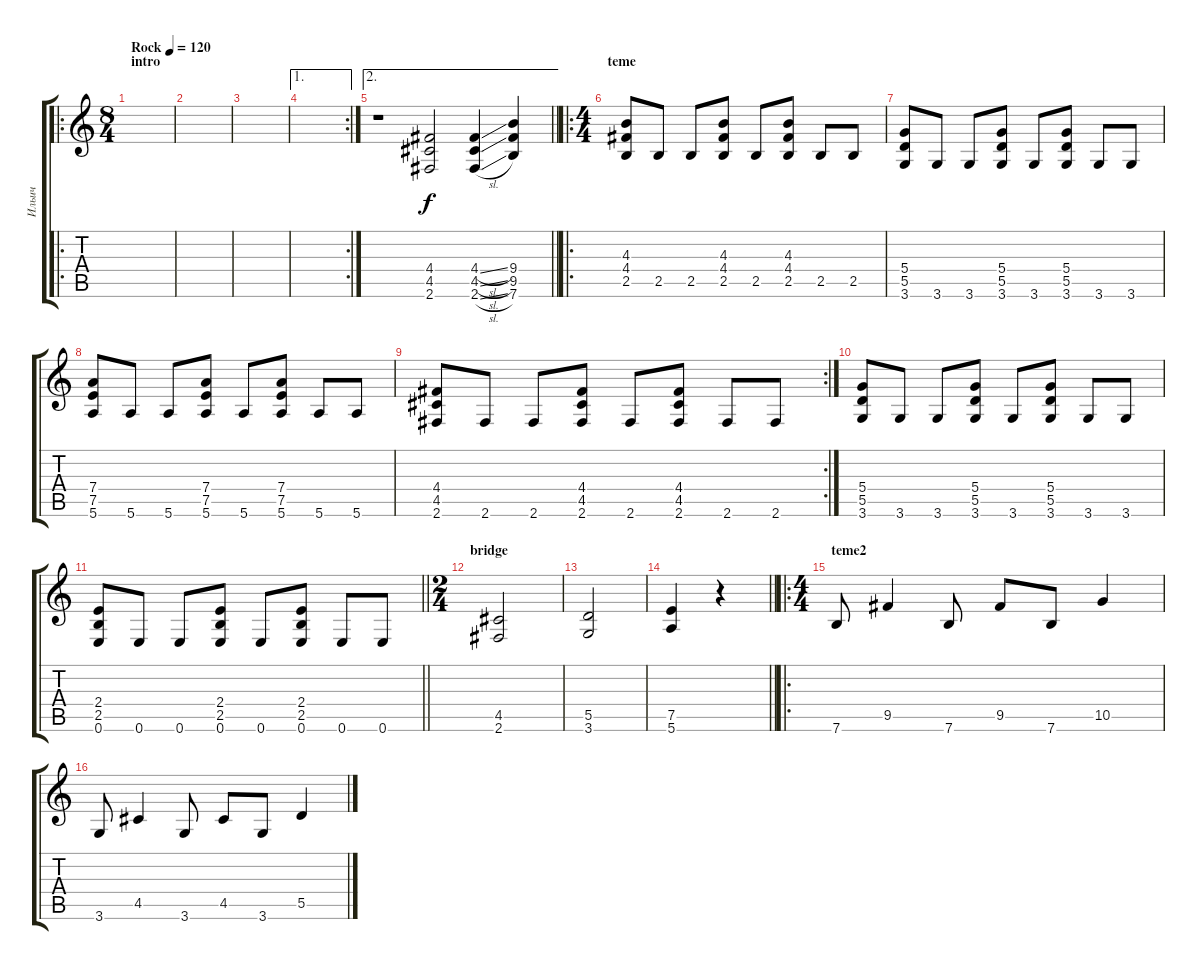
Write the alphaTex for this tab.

\track ("Ильич" "Ильич") {instrument acousticguitarsteel}
\staff {score tabs}
\tuning (E4 B3 G3 D3 A2 E2) {hide}
\ro
\ts (8 4)
\section ("" "intro")
\tempo (120 "Rock")
\clef g2
\ks c
|
|
|
\ae 1
\rc 2
|
\ae 2
\barLineRight lightlight
r.1 (4.4 4.5 2.6).2 (4.4{sl} 4.5{sl} 2.6{sl}).4 (9.4 9.5 7.6).4 |
\ro
\ts (4 4)
\section ("" "teme")
(4.3 4.4 2.5).8 2.5.8 2.5.8 (4.3 4.4 2.5).8 2.5.8 (4.3 4.4 2.5).8 2.5.8 2.5.8 |
(5.4 5.5 3.6).8 3.6.8 3.6.8 (5.4 5.5 3.6).8 3.6.8 (5.4 5.5 3.6).8 3.6.8 3.6.8 |
(7.4 7.5 5.6).8 5.6.8 5.6.8 (7.4 7.5 5.6).8 5.6.8 (7.4 7.5 5.6).8 5.6.8 5.6.8 |
\rc 2
(4.4 4.5 2.6).8 2.6.8 2.6.8 (4.4 4.5 2.6).8 2.6.8 (4.4 4.5 2.6).8 2.6.8 2.6.8 |
(5.4 5.5 3.6).8 3.6.8 3.6.8 (5.4 5.5 3.6).8 3.6.8 (5.4 5.5 3.6).8 3.6.8 3.6.8 |
\barLineRight lightlight
(2.4 2.5 0.6).8 0.6.8 0.6.8 (2.4 2.5 0.6).8 0.6.8 (2.4 2.5 0.6).8 0.6.8 0.6.8 |
\ts (2 4)
\section ("" "bridge")
(4.5 2.6).2 |
(5.5 3.6).2 |
\barLineRight lightlight
(7.5 5.6).4 r.4 |
\ro
\ts (4 4)
\section ("" "teme2")
7.6.8{instrument distortionguitar} 9.5.4 7.6.8 9.5.8 7.6.8 10.5.4 |
3.6.8 4.5.4 3.6.8 4.5.8 3.6.8 5.5.4
